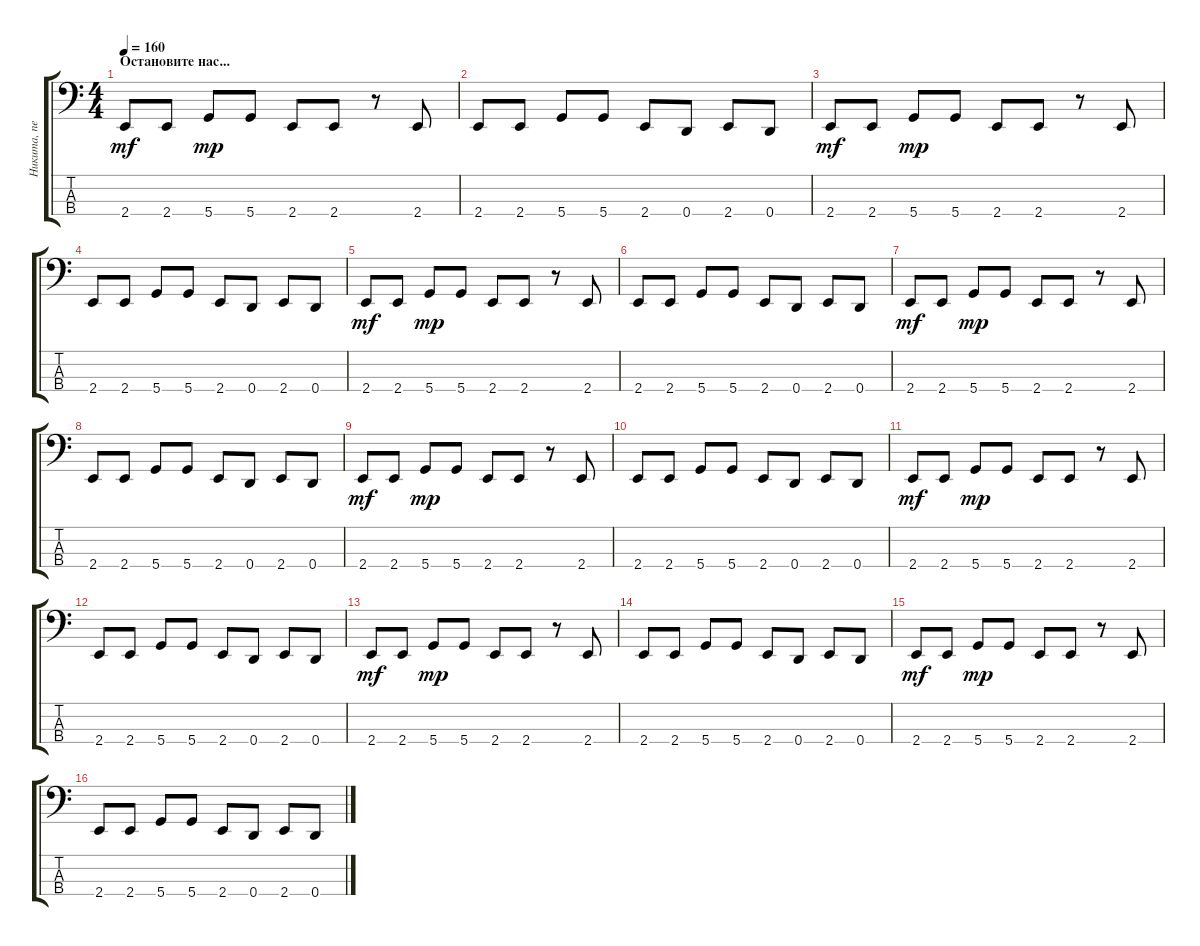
\track ("Никита, перестрой гитару" "Никита, пе") {instrument electricbasspick}
\staff {score tabs}
\tuning (G2 D2 A1 D1) {hide}
\ts (4 4)
\section ("" "Остановите нас...")
\tempo 160
\clef f4
\ks c
2.4.8{dy mf} 2.4.8 5.4.8{dy mp} 5.4.8 2.4.8 2.4.8 r.8 2.4.8 |
2.4.8 2.4.8 5.4.8 5.4.8 2.4.8 0.4.8 2.4.8 0.4.8 |
2.4.8{dy mf} 2.4.8 5.4.8{dy mp} 5.4.8 2.4.8 2.4.8 r.8 2.4.8 |
2.4.8 2.4.8 5.4.8 5.4.8 2.4.8 0.4.8 2.4.8 0.4.8 |
2.4.8{dy mf} 2.4.8 5.4.8{dy mp} 5.4.8 2.4.8 2.4.8 r.8 2.4.8 |
2.4.8 2.4.8 5.4.8 5.4.8 2.4.8 0.4.8 2.4.8 0.4.8 |
2.4.8{dy mf} 2.4.8 5.4.8{dy mp} 5.4.8 2.4.8 2.4.8 r.8 2.4.8 |
2.4.8 2.4.8 5.4.8 5.4.8 2.4.8 0.4.8 2.4.8 0.4.8 |
2.4.8{dy mf} 2.4.8 5.4.8{dy mp} 5.4.8 2.4.8 2.4.8 r.8 2.4.8 |
2.4.8 2.4.8 5.4.8 5.4.8 2.4.8 0.4.8 2.4.8 0.4.8 |
2.4.8{dy mf} 2.4.8 5.4.8{dy mp} 5.4.8 2.4.8 2.4.8 r.8 2.4.8 |
2.4.8 2.4.8 5.4.8 5.4.8 2.4.8 0.4.8 2.4.8 0.4.8 |
2.4.8{dy mf} 2.4.8 5.4.8{dy mp} 5.4.8 2.4.8 2.4.8 r.8 2.4.8 |
2.4.8 2.4.8 5.4.8 5.4.8 2.4.8 0.4.8 2.4.8 0.4.8 |
2.4.8{dy mf} 2.4.8 5.4.8{dy mp} 5.4.8 2.4.8 2.4.8 r.8 2.4.8 |
2.4.8 2.4.8 5.4.8 5.4.8 2.4.8 0.4.8 2.4.8 0.4.8
